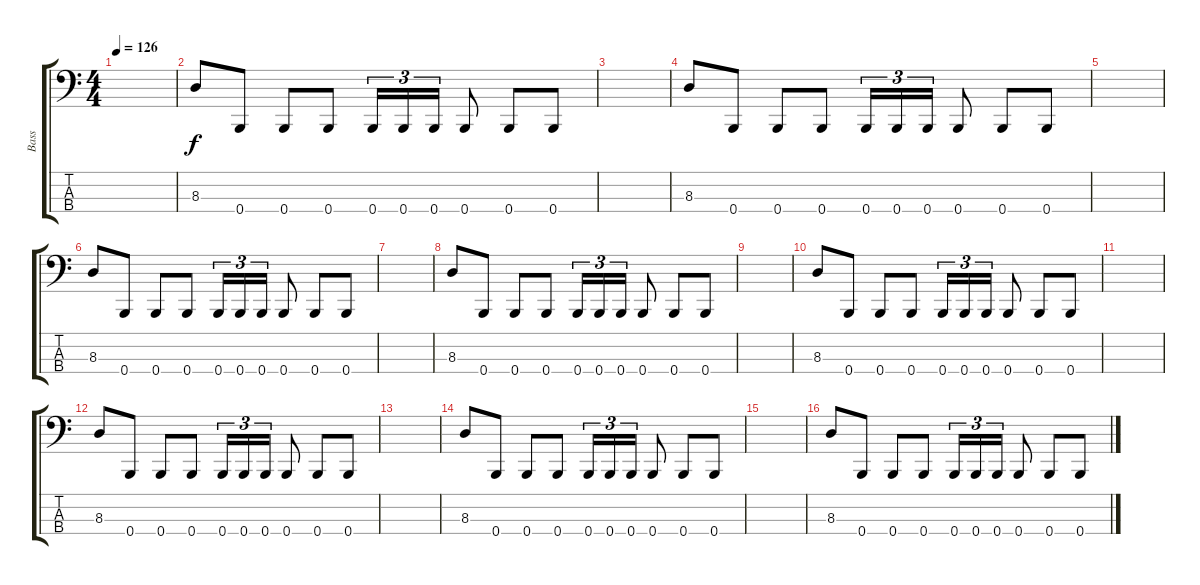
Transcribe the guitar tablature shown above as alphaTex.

\track ("Bass" "Bass") {instrument electricbasspick}
\staff {score tabs}
\tuning (E2 B1 Gb1 B0) {hide}
\ts (4 4)
\tempo 126
\clef f4
\ks c
|
8.3.8 0.4.8 0.4.8 0.4.8 0.4.16{tu (3 2)} 0.4.16{tu (3 2)} 0.4.16{tu (3 2)} 0.4.8 0.4.8 0.4.8 |
|
8.3.8 0.4.8 0.4.8 0.4.8 0.4.16{tu (3 2)} 0.4.16{tu (3 2)} 0.4.16{tu (3 2)} 0.4.8 0.4.8 0.4.8 |
|
8.3.8 0.4.8 0.4.8 0.4.8 0.4.16{tu (3 2)} 0.4.16{tu (3 2)} 0.4.16{tu (3 2)} 0.4.8 0.4.8 0.4.8 |
|
8.3.8 0.4.8 0.4.8 0.4.8 0.4.16{tu (3 2)} 0.4.16{tu (3 2)} 0.4.16{tu (3 2)} 0.4.8 0.4.8 0.4.8 |
|
8.3.8 0.4.8 0.4.8 0.4.8 0.4.16{tu (3 2)} 0.4.16{tu (3 2)} 0.4.16{tu (3 2)} 0.4.8 0.4.8 0.4.8 |
|
8.3.8 0.4.8 0.4.8 0.4.8 0.4.16{tu (3 2)} 0.4.16{tu (3 2)} 0.4.16{tu (3 2)} 0.4.8 0.4.8 0.4.8 |
|
8.3.8 0.4.8 0.4.8 0.4.8 0.4.16{tu (3 2)} 0.4.16{tu (3 2)} 0.4.16{tu (3 2)} 0.4.8 0.4.8 0.4.8 |
|
8.3.8 0.4.8 0.4.8 0.4.8 0.4.16{tu (3 2)} 0.4.16{tu (3 2)} 0.4.16{tu (3 2)} 0.4.8 0.4.8 0.4.8
